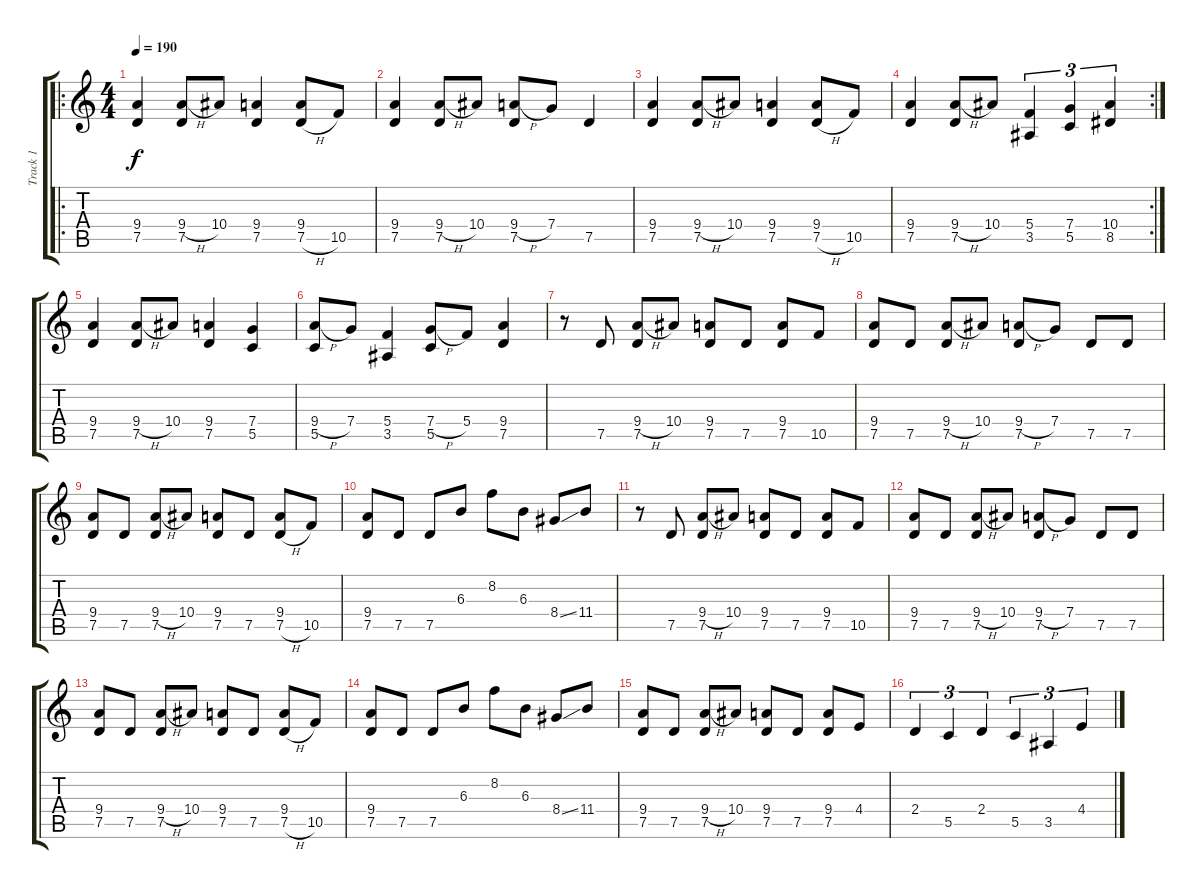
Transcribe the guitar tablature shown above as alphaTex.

\track ("Track 1" "Track 1") {instrument distortionguitar}
\staff {score tabs}
\tuning (D4 A3 F3 C3 G2 D2) {hide}
\ro
\ts (4 4)
\tempo 190
\clef g2
\ks c
(9.4 7.5).4{dy f instrument distortionguitar} (9.4{h} 7.5).8 10.4.8 (9.4 7.5).4 (9.4 7.5{h}).8 10.5.8 |
(9.4 7.5).4 (9.4{h} 7.5).8 10.4.8 (9.4{h} 7.5).8 7.4.8 7.5.4 |
(9.4 7.5).4 (9.4{h} 7.5).8 10.4.8 (9.4 7.5).4 (9.4 7.5{h}).8 10.5.8 |
\rc 2
(9.4 7.5).4 (9.4{h} 7.5).8 10.4.8 (5.4 3.5).4{tu (3 2)} (7.4 5.5).4{tu (3 2)} (10.4 8.5).4{tu (3 2)} |
(9.4 7.5).4 (9.4{h} 7.5).8 10.4.8 (9.4 7.5).4 (7.4 5.5).4 |
(9.4{h} 5.5).8 7.4.8 (5.4 3.5).4 (7.4{h} 5.5).8 5.4.8 (9.4 7.5).4 |
r.8 7.5.8 (9.4{h} 7.5).8 10.4.8 (9.4 7.5).8 7.5.8 (9.4 7.5).8 10.5.8 |
(9.4 7.5).8 7.5.8 (9.4{h} 7.5).8 10.4.8 (9.4{h} 7.5).8 7.4.8 7.5.8 7.5.8 |
(9.4 7.5).8 7.5.8 (9.4{h} 7.5).8 10.4.8 (9.4 7.5).8 7.5.8 (9.4 7.5{h}).8 10.5.8 |
(9.4 7.5).8 7.5.8 7.5.8 6.3.8 8.2.8 6.3.8 8.4{ss}.8 11.4.8 |
r.8 7.5.8 (9.4{h} 7.5).8 10.4.8 (9.4 7.5).8 7.5.8 (9.4 7.5).8 10.5.8 |
(9.4 7.5).8 7.5.8 (9.4{h} 7.5).8 10.4.8 (9.4{h} 7.5).8 7.4.8 7.5.8 7.5.8 |
(9.4 7.5).8 7.5.8 (9.4{h} 7.5).8 10.4.8 (9.4 7.5).8 7.5.8 (9.4 7.5{h}).8 10.5.8 |
(9.4 7.5).8 7.5.8 7.5.8 6.3.8 8.2.8 6.3.8 8.4{ss}.8 11.4.8 |
(9.4 7.5).8 7.5.8 (9.4{h} 7.5).8 10.4.8 (9.4 7.5).8 7.5.8 (9.4 7.5).8 4.4.8 |
2.4.4{tu (3 2)} 5.5.4{tu (3 2)} 2.4.4{tu (3 2)} 5.5.4{tu (3 2)} 3.5.4{tu (3 2)} 4.4.4{tu (3 2)}
